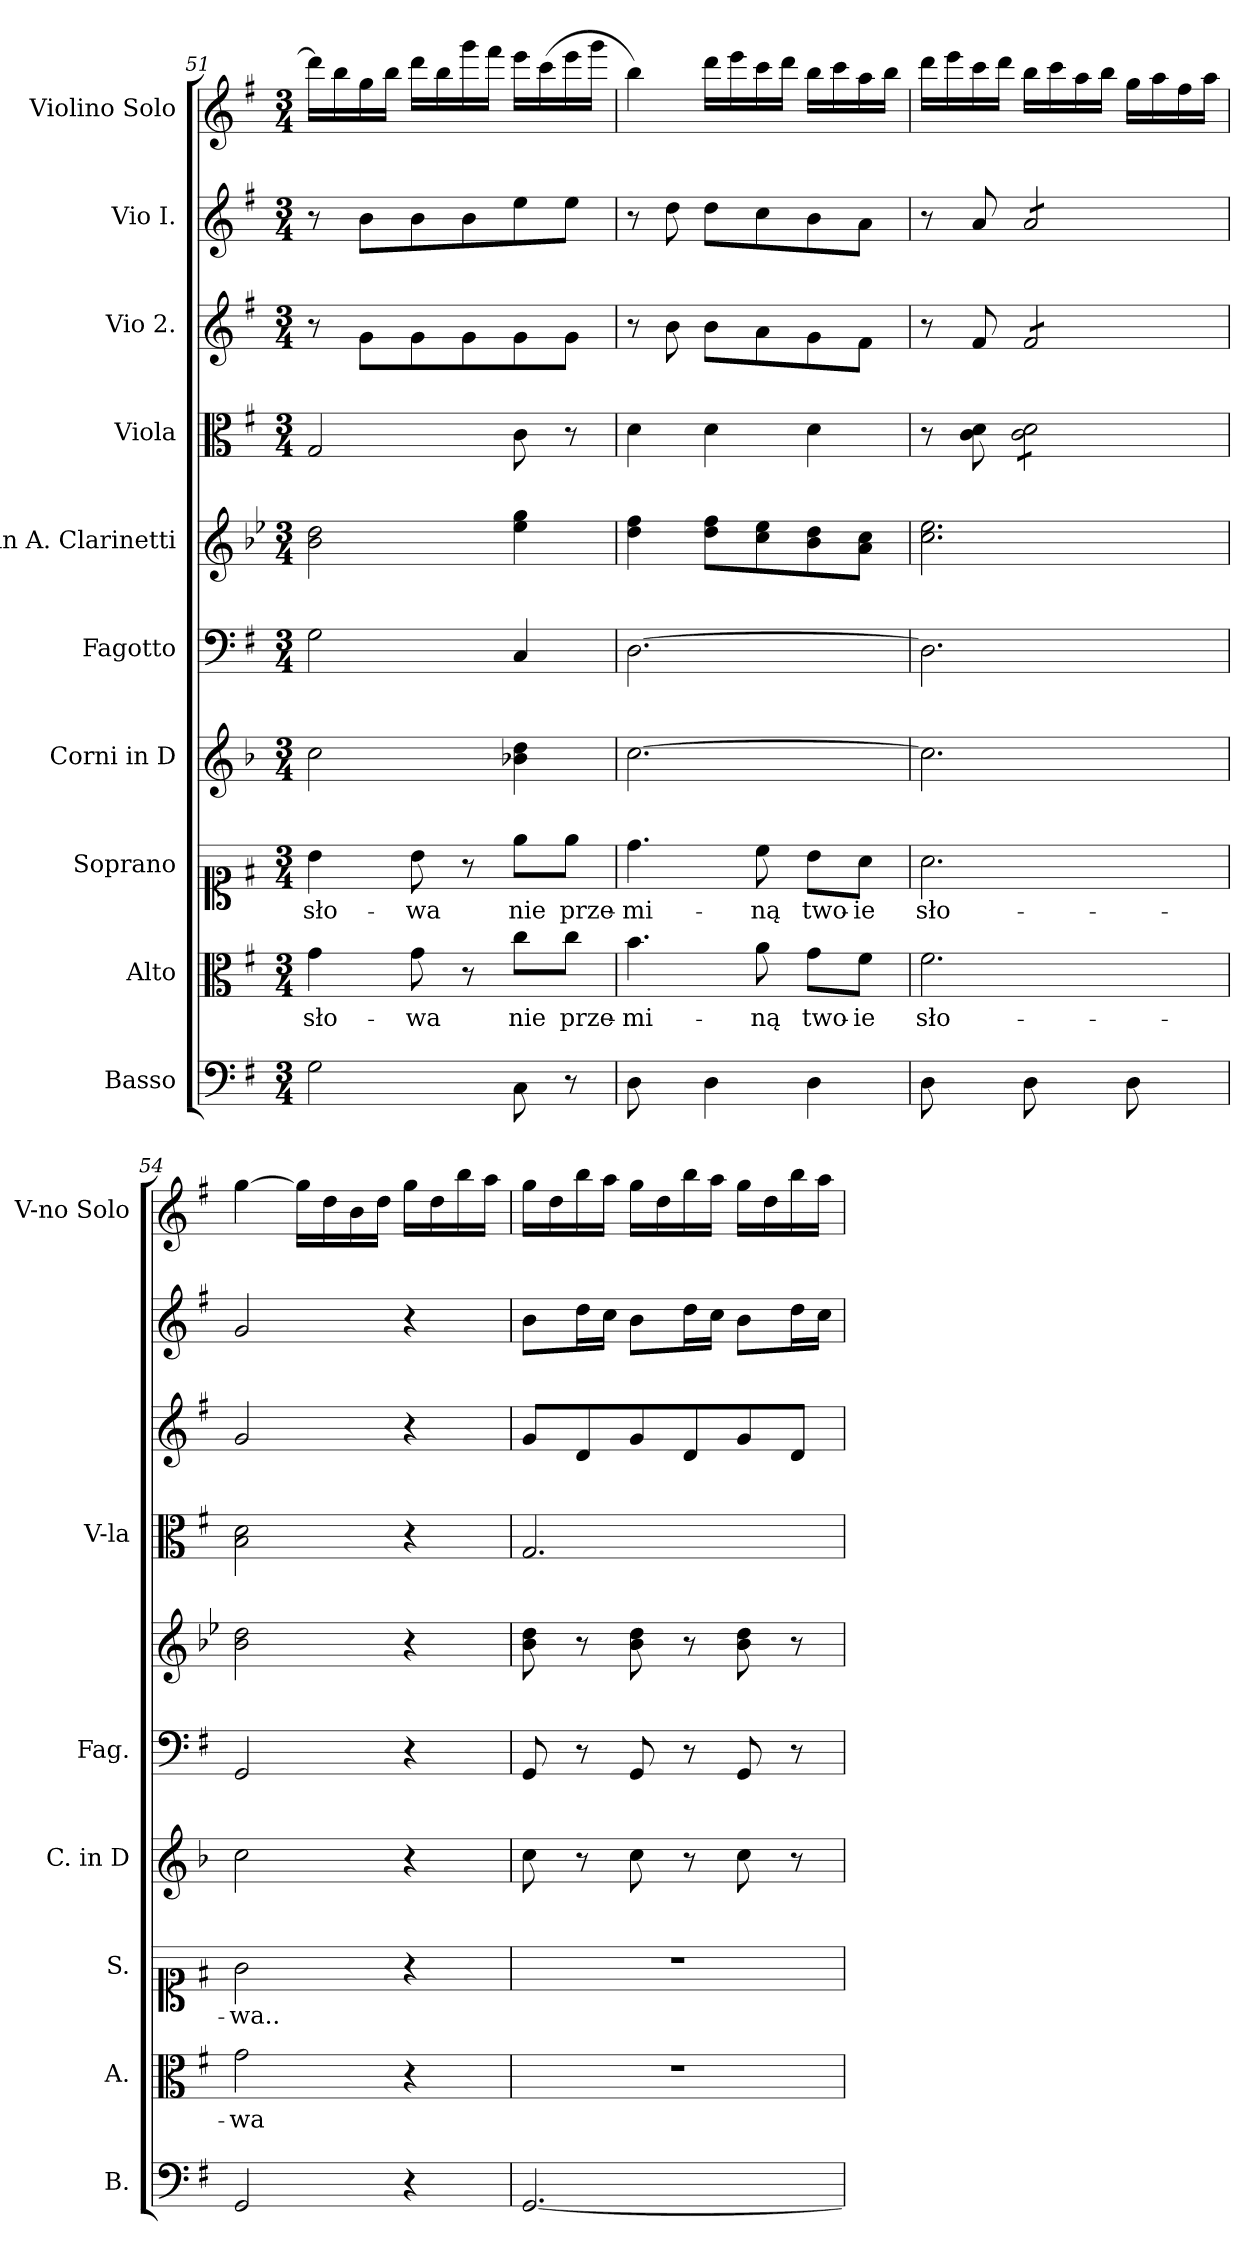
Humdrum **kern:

**kern	**kern	**text	**kern	**text	**kern	**kern	**kern	**kern	**kern	**kern	**kern
*part10	*part9	*part9	*part8	*part8	*part7	*part6	*part5	*part4	*part3	*part2	*part1
*staff10	*staff9	*staff9	*staff8	*staff8	*staff7	*staff6	*staff5	*staff4	*staff3	*staff2	*staff1
*I"Basso	*I"Alto	*	*I"Soprano	*	*I"Corni in D	*I"Fagotto	*I"in A. Clarinetti	*I"Viola	*I"Vio 2.	*I"Vio I.	*I"Violino Solo
*I'B.	*I'A.	*	*I'S.	*	*I'C. in D	*I'Fag.	*	*I'V-la	*	*	*I'V-no Solo
*clefF4	*clefC3	*	*clefC1	*	*clefG2	*clefF4	*clefG2	*clefC3	*clefG2	*clefG2	*clefG2
*	*	*	*	*	*ITrd6c10	*	*ITrd2c3	*	*	*	*
*k[f#]	*k[f#]	*	*k[f#]	*	*k[f#]	*k[f#]	*k[f#]	*k[f#]	*k[f#]	*k[f#]	*k[f#]
*M3/4	*M3/4	*	*M3/4	*	*M3/4	*M3/4	*M3/4	*M3/4	*M3/4	*M3/4	*M3/4
=51	=51	=51	=51	=51	=51	=51	=51	=51	=51	=51	=51
2G\	4g\	sło-	4b\	sło-	2d\	2G\	2g\ 2b\	2G/	8r	8r	16ddd\LL]
.	.	.	.	.	.	.	.	.	.	.	16bb\
.	.	.	.	.	.	.	.	.	8g\L	8b\L	16gg\
.	.	.	.	.	.	.	.	.	.	.	16bb\JJ
.	8g\	-wa	8b\	-wa	.	.	.	.	8g\	8b\	16ddd\LL
.	.	.	.	.	.	.	.	.	.	.	16bb\
.	8r	.	8r	.	.	.	.	.	8g\	8b\	16ggg\
.	.	.	.	.	.	.	.	.	.	.	16fff#\JJ
8C\	8cc\L	nie	8ee\L	nie	4cn\ 4e\	4C/	4cc\ 4ee\	8c\	8g\	8ee\	16eee\LL
.	.	.	.	.	.	.	.	.	.	.	(16ccc\
8r	8cc\J	prze-	8ee\J	prze-	.	.	.	8r	8g\J	8ee\J	16eee\
.	.	.	.	.	.	.	.	.	.	.	16ggg\JJ
=52	=52	=52	=52	=52	=52	=52	=52	=52	=52	=52	=52
!LO:N:vis=8	!	!	!	!	!	!	!	!	!	!	!
4D\	4.b\	-mi-	4.dd\	-mi-	[2.d\	[2.D\	4b\ 4dd\	4d\	8r	8r	4bb\)
.	.	.	.	.	.	.	.	.	8b\	8dd\	.
4D\	.	.	.	.	.	.	8b\ 8dd\L	4d\	8b\L	8dd\L	16ddd\LL
.	.	.	.	.	.	.	.	.	.	.	16eee\
.	8a\	-ną	8cc\	-ną	.	.	8a\ 8cc\	.	8a\	8cc\	16ccc\
.	.	.	.	.	.	.	.	.	.	.	16ddd\JJ
4D\	8g\L	two-	8b\L	two-	.	.	8g\ 8b\	4d\	8g\	8b\	16bb\LL
.	.	.	.	.	.	.	.	.	.	.	16ccc\
.	8f#\J	-ie	8a\J	-ie	.	.	8f#\ 8a\J	.	8f#\J	8a\J	16aa\
.	.	.	.	.	.	.	.	.	.	.	16bb\JJ
=53	=53	=53	=53	=53	=53	=53	=53	=53	=53	=53	=53
!LO:N:vis=8	!	!	!	!	!	!	!	!	!	!	!
4D\	2.f#\	sło-	2.a\	sło-	2.d\]	2.D\]	2.a\ 2.cc\	8r	8r	8r	16ddd\LL
.	.	.	.	.	.	.	.	.	.	.	16eee\
.	.	.	.	.	.	.	.	8c\ 8d\	8f#/	8a/	16ccc\
.	.	.	.	.	.	.	.	.	.	.	16ddd\JJ
!LO:N:vis=8	!	!	!	!	!	!	!	!	!	!	!
*	*	*	*	*	*	*	*	*tremolo	*	*	*
*	*	*	*	*	*	*	*	*	*tremolo	*	*
*	*	*	*	*	*	*	*	*	*	*tremolo	*
4D\	.	.	.	.	.	.	.	8c\ 8d\L	8f#/L	8a/L	16bb\LL
.	.	.	.	.	.	.	.	.	.	.	16ccc\
.	.	.	.	.	.	.	.	8c\ 8d\	8f#/	8a/	16aa\
.	.	.	.	.	.	.	.	.	.	.	16bb\JJ
!LO:N:vis=8	!	!	!	!	!	!	!	!	!	!	!
4D\	.	.	.	.	.	.	.	8c\ 8d\	8f#/	8a/	16gg\LL
.	.	.	.	.	.	.	.	.	.	.	16aa\
.	.	.	.	.	.	.	.	8c\ 8d\J	8f#/J	8a/J	16ff#\
*	*	*	*	*	*	*	*	*	*	*Xtremolo	*
*	*	*	*	*	*	*	*	*	*Xtremolo	*	*
*	*	*	*	*	*	*	*	*Xtremolo	*	*	*
.	.	.	.	.	.	.	.	.	.	.	16aa\JJ
=54	=54	=54	=54	=54	=54	=54	=54	=54	=54	=54	=54
2GG/	2g\	-wa	2g\	-wa..	2d\	2GG/	2g\ 2b\	2B\ 2d\	2g/	2g/	[4gg\
.	.	.	.	.	.	.	.	.	.	.	16gg\LL]
.	.	.	.	.	.	.	.	.	.	.	16dd\
.	.	.	.	.	.	.	.	.	.	.	16b\
.	.	.	.	.	.	.	.	.	.	.	16dd\JJ
4r	4r	.	4r	.	4r	4r	4r	4r	4r	4r	16gg\LL
.	.	.	.	.	.	.	.	.	.	.	16dd\
.	.	.	.	.	.	.	.	.	.	.	16bb\
.	.	.	.	.	.	.	.	.	.	.	16aa\JJ
=55	=55	=55	=55	=55	=55	=55	=55	=55	=55	=55	=55
[2.GG/	2.r	.	2.r	.	8d\	8GG/	8g\ 8b\	2.G/	8g/L	8b\L	16gg\LL
.	.	.	.	.	.	.	.	.	.	.	16dd\
.	.	.	.	.	8r	8r	8r	.	8d/	16dd\L	16bb\
.	.	.	.	.	.	.	.	.	.	16cc\JJ	16aa\JJ
.	.	.	.	.	8d\	8GG/	8g\ 8b\	.	8g/	8b\L	16gg\LL
.	.	.	.	.	.	.	.	.	.	.	16dd\
.	.	.	.	.	8r	8r	8r	.	8d/	16dd\L	16bb\
.	.	.	.	.	.	.	.	.	.	16cc\JJ	16aa\JJ
.	.	.	.	.	8d\	8GG/	8g\ 8b\	.	8g/	8b\L	16gg\LL
.	.	.	.	.	.	.	.	.	.	.	16dd\
.	.	.	.	.	8r	8r	8r	.	8d/J	16dd\L	16bb\
.	.	.	.	.	.	.	.	.	.	16cc\JJ	16aa\JJ
=	=	=	=	=	=	=	=	=	=	=	=
*-	*-	*-	*-	*-	*-	*-	*-	*-	*-	*-	*-
